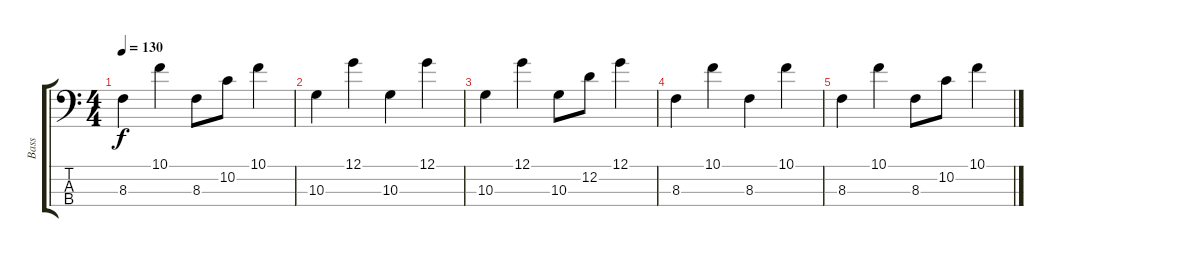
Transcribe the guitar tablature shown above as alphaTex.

\track ("Bass" "Bass") {instrument electricbassfinger}
\staff {score tabs}
\tuning (G2 D2 A1 E1) {hide}
\ts (4 4)
\tempo 130
\clef f4
\ks c
8.3.4{dy f volume 0} 10.1.4 8.3.8 10.2.8 10.1.4 |
10.3.4 12.1.4 10.3.4 12.1.4 |
10.3.4 12.1.4 10.3.8 12.2.8 12.1.4 |
8.3.4 10.1.4 8.3.4 10.1.4 |
8.3.4 10.1.4 8.3.8 10.2.8 10.1.4
